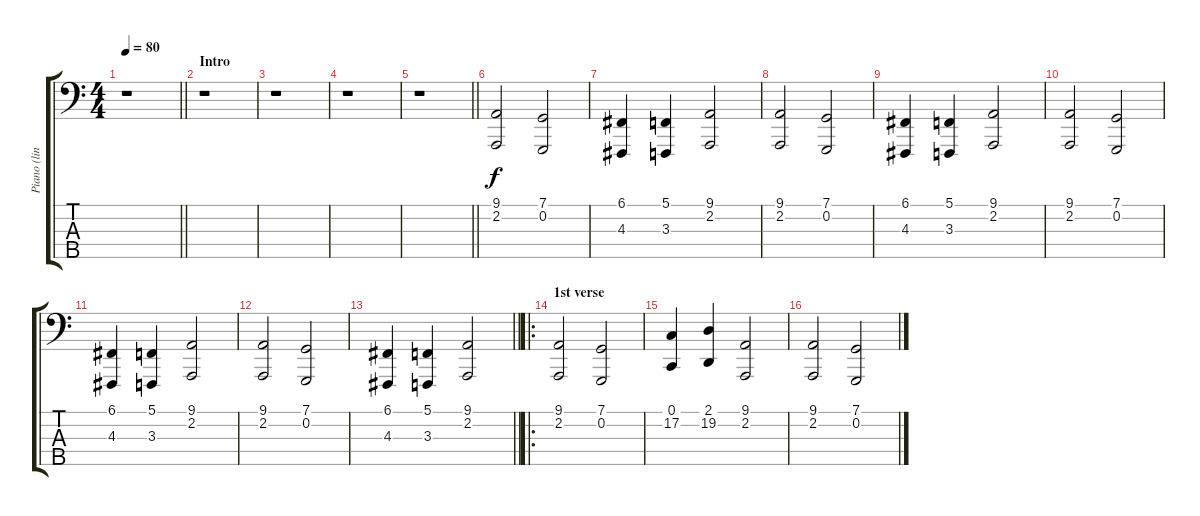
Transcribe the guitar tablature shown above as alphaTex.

\track ("Piano (links)" "Piano (lin") {instrument acousticgrandpiano}
\staff {score tabs}
\tuning (C2 G1 D1 A0 E0) {hide}
\ts (4 4)
\tempo 80
\clef f4
\barLineRight lightlight
\ks c
r.1{dy f instrument acousticgrandpiano} |
\section ("" "Intro")
r.1 |
r.1 |
r.1 |
\barLineRight lightlight
r.1 |
(9.1 2.2).2 (7.1 0.2).2 |
(6.1 4.3).4 (5.1 3.3).4 (9.1 2.2).2 |
(9.1 2.2).2 (7.1 0.2).2 |
(6.1 4.3).4 (5.1 3.3).4 (9.1 2.2).2 |
(9.1 2.2).2 (7.1 0.2).2 |
(6.1 4.3).4 (5.1 3.3).4 (9.1 2.2).2 |
(9.1 2.2).2 (7.1 0.2).2 |
\barLineRight lightlight
(6.1 4.3).4 (5.1 3.3).4 (9.1 2.2).2 |
\ro
\section ("" "1st verse")
(9.1 2.2).2 (7.1 0.2).2 |
(0.1 17.2).4 (2.1 19.2).4 (9.1 2.2).2 |
(9.1 2.2).2 (7.1 0.2).2
